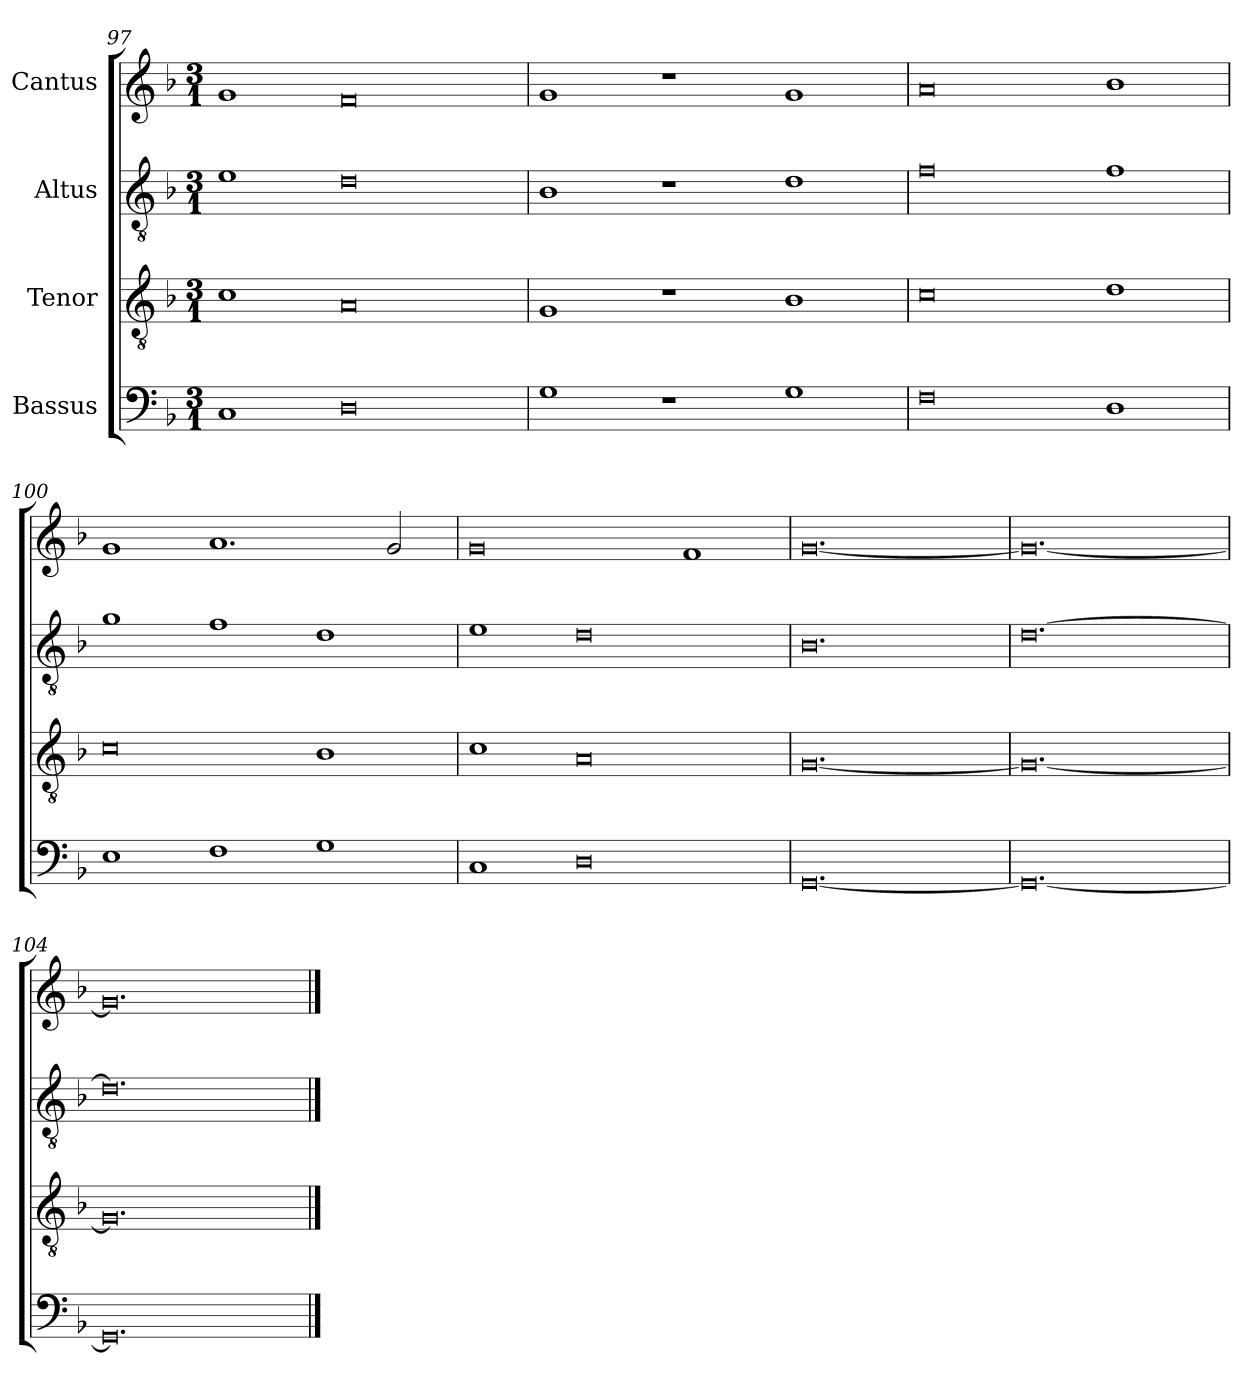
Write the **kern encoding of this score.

**kern	**kern	**kern	**kern
*part4	*part3	*part2	*part1
*staff4	*staff3	*staff2	*staff1
*I"Bassus	*I"Tenor	*I"Altus	*I"Cantus
*clefF4	*clefGv2	*clefGv2	*clefG2
*	*ITrd7c12	*ITrd7c12	*
*k[b-]	*k[b-]	*k[b-]	*k[b-]
*F:	*F:	*F:	*F:
*M3/1	*M3/1	*M3/1	*M3/1
=97	=97	=97	=97
1Ci	1Ci	1Ei	1gi
0Di	0AAi	0Di	0fi
=98	=98	=98	=98
1Gi	1GGi	1BB-i	1gi
1r	1r	1r	1r
1Gi	1BB-i	1Di	1gi
!!LO:LB:g=z
=99	=99	=99	=99
0Fi	0Ci	0Fi	0ai
1Di	1Di	1Fi	1b-i
=100	=100	=100	=100
1Ei	0Ci	1Gi	1gi
1Fi	.	1Fi	1.ai
1Gi	1BB-i	1Di	.
.	.	.	2gi/
=101	=101	=101	=101
1Ci	1Ci	1Ei	0gi
0Di	0AAi	0Di	.
.	.	.	1fi
=102	=102	=102	=102
[<0.GGi	[<0.GGi	0.BB-i	[<0.gi
=103	=103	=103	=103
0.GGi_<	0.GGi_<	[>0.Di	0.gi_<
=104	=104	=104	=104
0.GGi]	0.GGi]	0.Di]	0.gi]
==	==	==	==
*-	*-	*-	*-
